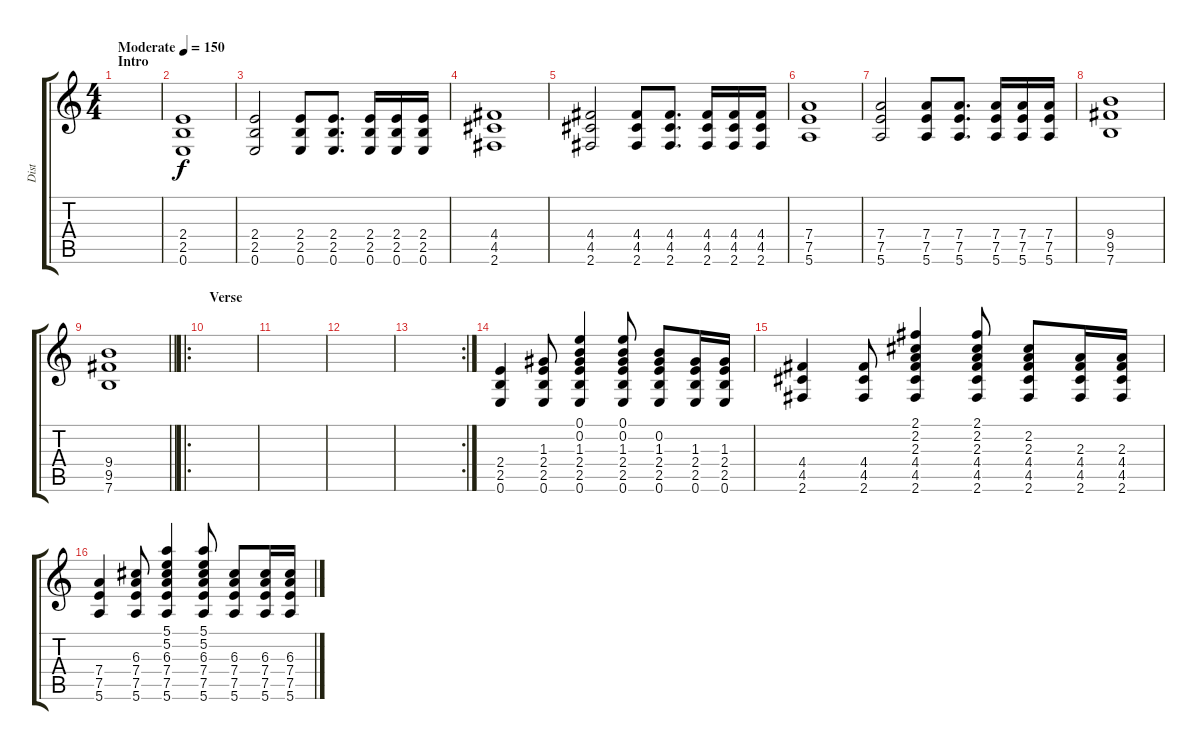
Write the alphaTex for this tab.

\track ("Dist" "Dist") {solo instrument electricguitarclean}
\staff {score tabs}
\tuning (E4 B3 G3 D3 A2 E2) {hide}
\ts (4 4)
\section ("" "Intro")
\tempo (150 "Moderate")
\clef g2
\ks c
|
(2.4 2.5 0.6).1 |
(2.4 2.5 0.6).2 (2.4 2.5 0.6).8 (2.4 2.5 0.6).8{d} (2.4 2.5 0.6).16 (2.4 2.5 0.6).16 (2.4 2.5 0.6).16 |
(4.4 4.5 2.6).1 |
(4.4 4.5 2.6).2 (4.4 4.5 2.6).8 (4.4 4.5 2.6).8{d} (4.4 4.5 2.6).16 (4.4 4.5 2.6).16 (4.4 4.5 2.6).16 |
(7.4 7.5 5.6).1 |
(7.4 7.5 5.6).2 (7.4 7.5 5.6).8 (7.4 7.5 5.6).8{d} (7.4 7.5 5.6).16 (7.4 7.5 5.6).16 (7.4 7.5 5.6).16 |
(9.4 9.5 7.6).1 |
\barLineRight lightlight
(9.4 9.5 7.6).1 |
\ro
\section ("" "Verse")
|
|
|
\rc 2
|
(2.4 2.5 0.6).4 (1.3 2.4 2.5 0.6).8 (0.1 0.2 1.3 2.4 2.5 0.6).4 (0.1 0.2 1.3 2.4 2.5 0.6).8 (0.2 1.3 2.4 2.5 0.6).8 (1.3 2.4 2.5 0.6).16 (1.3 2.4 2.5 0.6).16 |
(4.4 4.5 2.6).4 (4.4 4.5 2.6).8 (2.1 2.2 2.3 4.4 4.5 2.6).4 (2.1 2.2 2.3 4.4 4.5 2.6).8 (2.2 2.3 4.4 4.5 2.6).8 (2.3 4.4 4.5 2.6).16 (2.3 4.4 4.5 2.6).16 |
(7.4 7.5 5.6).4 (6.3 7.4 7.5 5.6).8 (5.1 5.2 6.3 7.4 7.5 5.6).4 (5.1 5.2 6.3 7.4 7.5 5.6).8 (6.3 7.4 7.5 5.6).8 (6.3 7.4 7.5 5.6).16 (6.3 7.4 7.5 5.6).16
